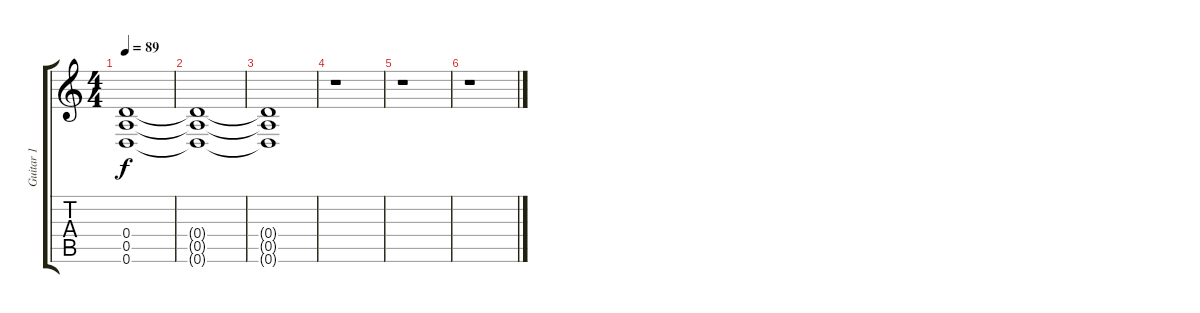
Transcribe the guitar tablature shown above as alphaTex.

\track ("Guitar 1" "Guitar 1") {instrument electricguitarclean}
\staff {score tabs}
\tuning (E4 B3 G3 D3 A2 D2) {hide}
\ts (4 4)
\tempo 89
\clef g2
\ks c
(0.4{t} 0.5{t} 0.6{t}).1{dy f} |
(0.4{t} 0.5{t} 0.6{t}).1 |
(0.4{t} 0.5{t} 0.6{t}).1 |
r.1 |
r.1 |
r.1
